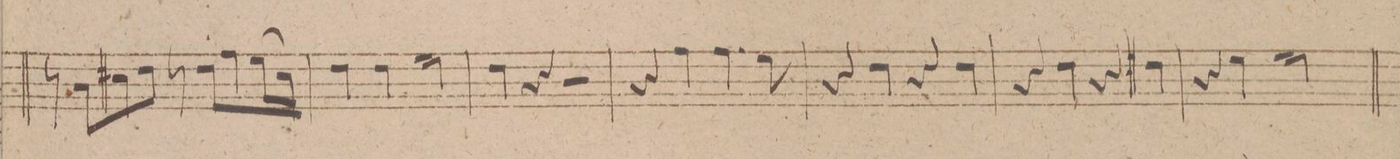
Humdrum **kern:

**kern
*I"Oboe 1mo
*clefG2
*k[f#]
*met(c)
*M4/4
8r
8bL
8cc#X
8ddJ
8r
8ddL
8ff#
(>16eeL
16cc#JJ)
=32
4dd
4dd
2ee
=33
4dd
4r
2r
=34
4r
4ff#
4.ff#
8ee
=35
4r
4dd
4r
4dd
=36
4r
4dd
4r
4dd#X
=37
4r
4ee
2ee
=38
*-
